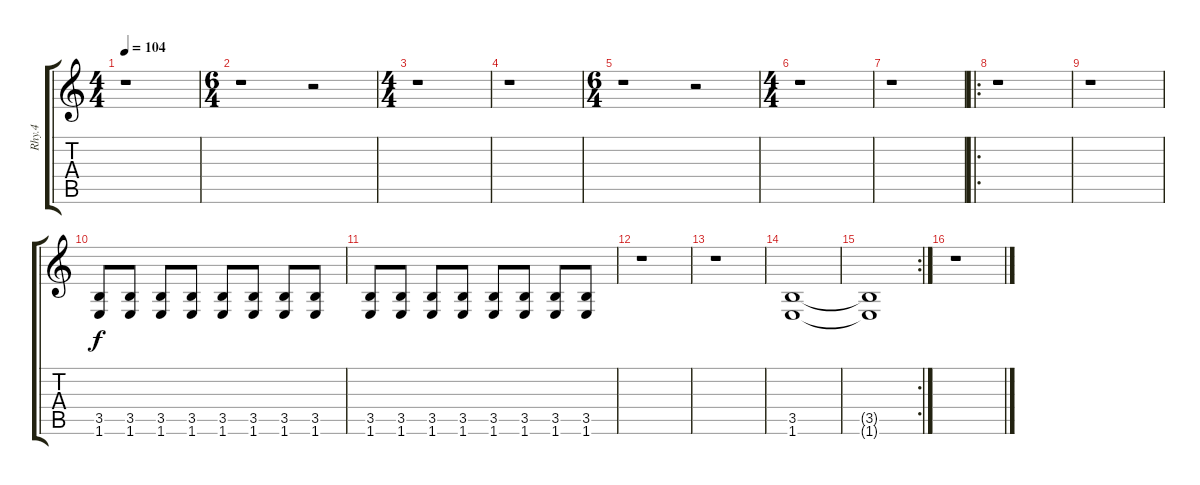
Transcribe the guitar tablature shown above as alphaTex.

\track ("Rhy.4" "Rhy.4") {instrument distortionguitar}
\staff {score tabs}
\tuning (Eb4 Bb3 Gb3 Db3 Ab2 Eb2) {hide}
\ts (4 4)
\tempo 104
\clef g2
\ks c
r.1{dy f} |
\ts (6 4)
r.1 r.2 |
\ts (4 4)
r.1 |
r.1 |
\ts (6 4)
r.1 r.2 |
\ts (4 4)
r.1 |
r.1 |
\ro
r.1 |
r.1 |
(3.5 1.6).8 (3.5 1.6).8 (3.5 1.6).8 (3.5 1.6).8 (3.5 1.6).8 (3.5 1.6).8 (3.5 1.6).8 (3.5 1.6).8 |
(3.5 1.6).8 (3.5 1.6).8 (3.5 1.6).8 (3.5 1.6).8 (3.5 1.6).8 (3.5 1.6).8 (3.5 1.6).8 (3.5 1.6).8 |
r.1 |
r.1 |
(3.5 1.6).1 |
\rc 2
(3.5{t} 1.6{t}).1 |
r.1
